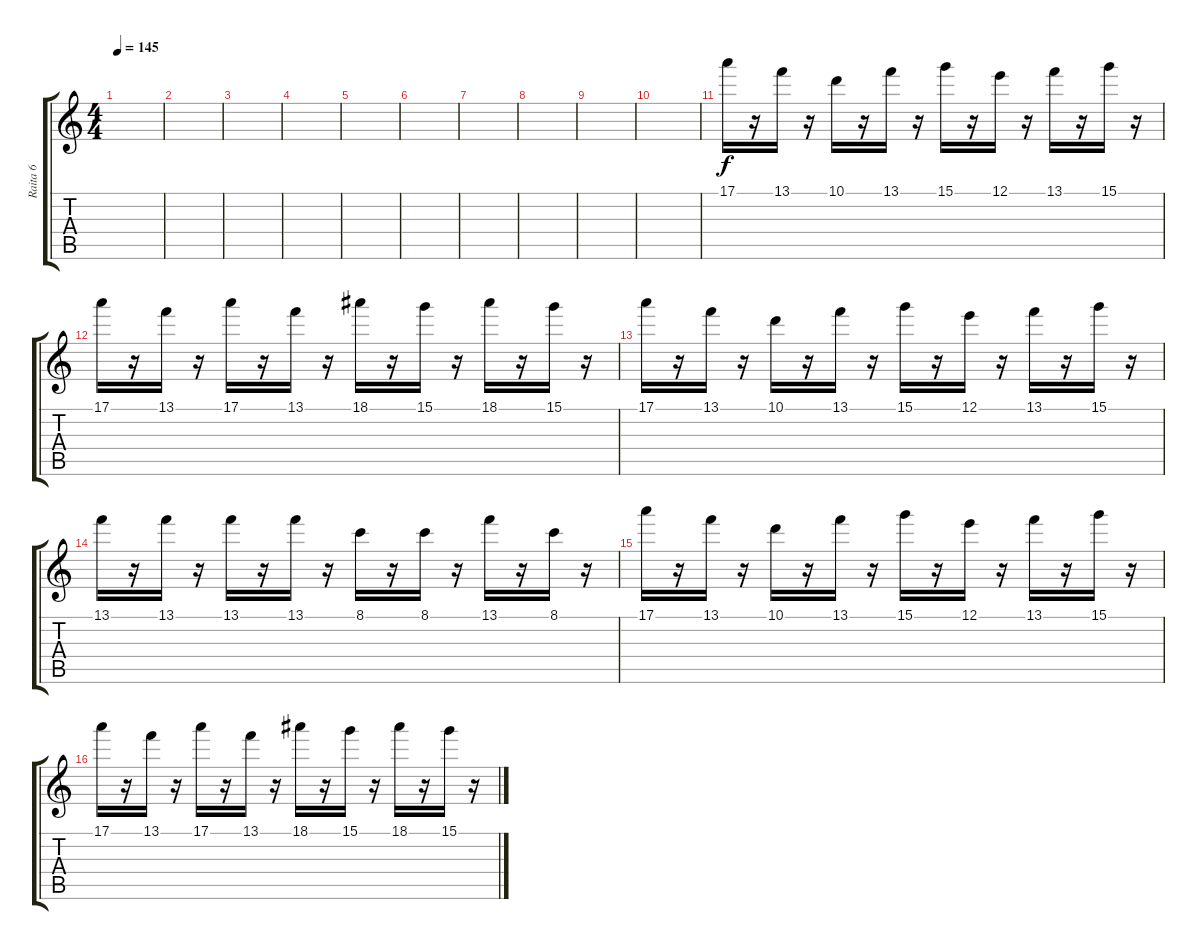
\track ("Raita 6" "Raita 6") {instrument synthbass2}
\staff {score tabs}
\tuning (E4 B3 G3 D3 A2 E2) {hide}
\ts (4 4)
\tempo 145
\clef g2
\ks c
|
|
|
|
|
|
|
|
|
|
17.1.16 r.16 13.1.16 r.16 10.1.16 r.16 13.1.16 r.16 15.1.16 r.16 12.1.16 r.16 13.1.16 r.16 15.1.16 r.16 |
17.1.16 r.16 13.1.16 r.16 17.1.16 r.16 13.1.16 r.16 18.1.16 r.16 15.1.16 r.16 18.1.16 r.16 15.1.16 r.16 |
17.1.16 r.16 13.1.16 r.16 10.1.16 r.16 13.1.16 r.16 15.1.16 r.16 12.1.16 r.16 13.1.16 r.16 15.1.16 r.16 |
13.1.16 r.16 13.1.16 r.16 13.1.16 r.16 13.1.16 r.16 8.1.16 r.16 8.1.16 r.16 13.1.16 r.16 8.1.16 r.16 |
17.1.16 r.16 13.1.16 r.16 10.1.16 r.16 13.1.16 r.16 15.1.16 r.16 12.1.16 r.16 13.1.16 r.16 15.1.16 r.16 |
17.1.16 r.16 13.1.16 r.16 17.1.16 r.16 13.1.16 r.16 18.1.16 r.16 15.1.16 r.16 18.1.16 r.16 15.1.16 r.16
